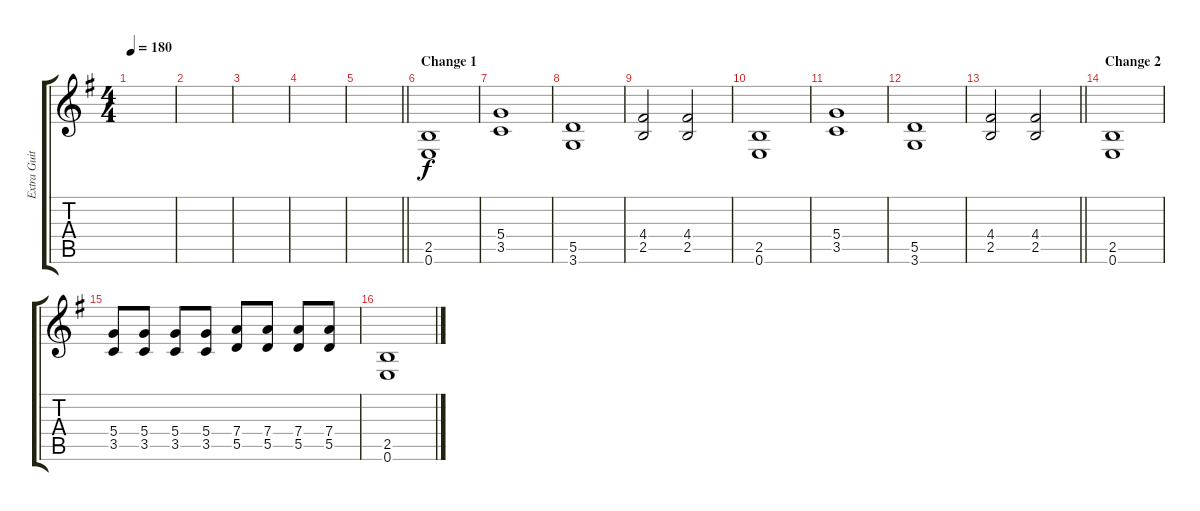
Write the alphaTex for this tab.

\track ("Extra Guitar" "Extra Guit") {instrument distortionguitar}
\staff {score tabs}
\tuning (E4 B3 G3 D3 A2 E2) {hide}
\ts (4 4)
\tempo 180
\clef g2
\ks g
|
|
|
|
\barLineRight lightlight
|
\section ("" "Change 1")
(2.5 0.6).1 |
(5.4 3.5).1 |
(5.5 3.6).1 |
(4.4 2.5).2 (4.4 2.5).2 |
(2.5 0.6).1 |
(5.4 3.5).1 |
(5.5 3.6).1 |
\barLineRight lightlight
(4.4 2.5).2 (4.4 2.5).2 |
\section ("" "Change 2")
(2.5 0.6).1 |
(5.4 3.5).8 (5.4 3.5).8 (5.4 3.5).8 (5.4 3.5).8 (7.4 5.5).8 (7.4 5.5).8 (7.4 5.5).8 (7.4 5.5).8 |
(2.5 0.6).1
